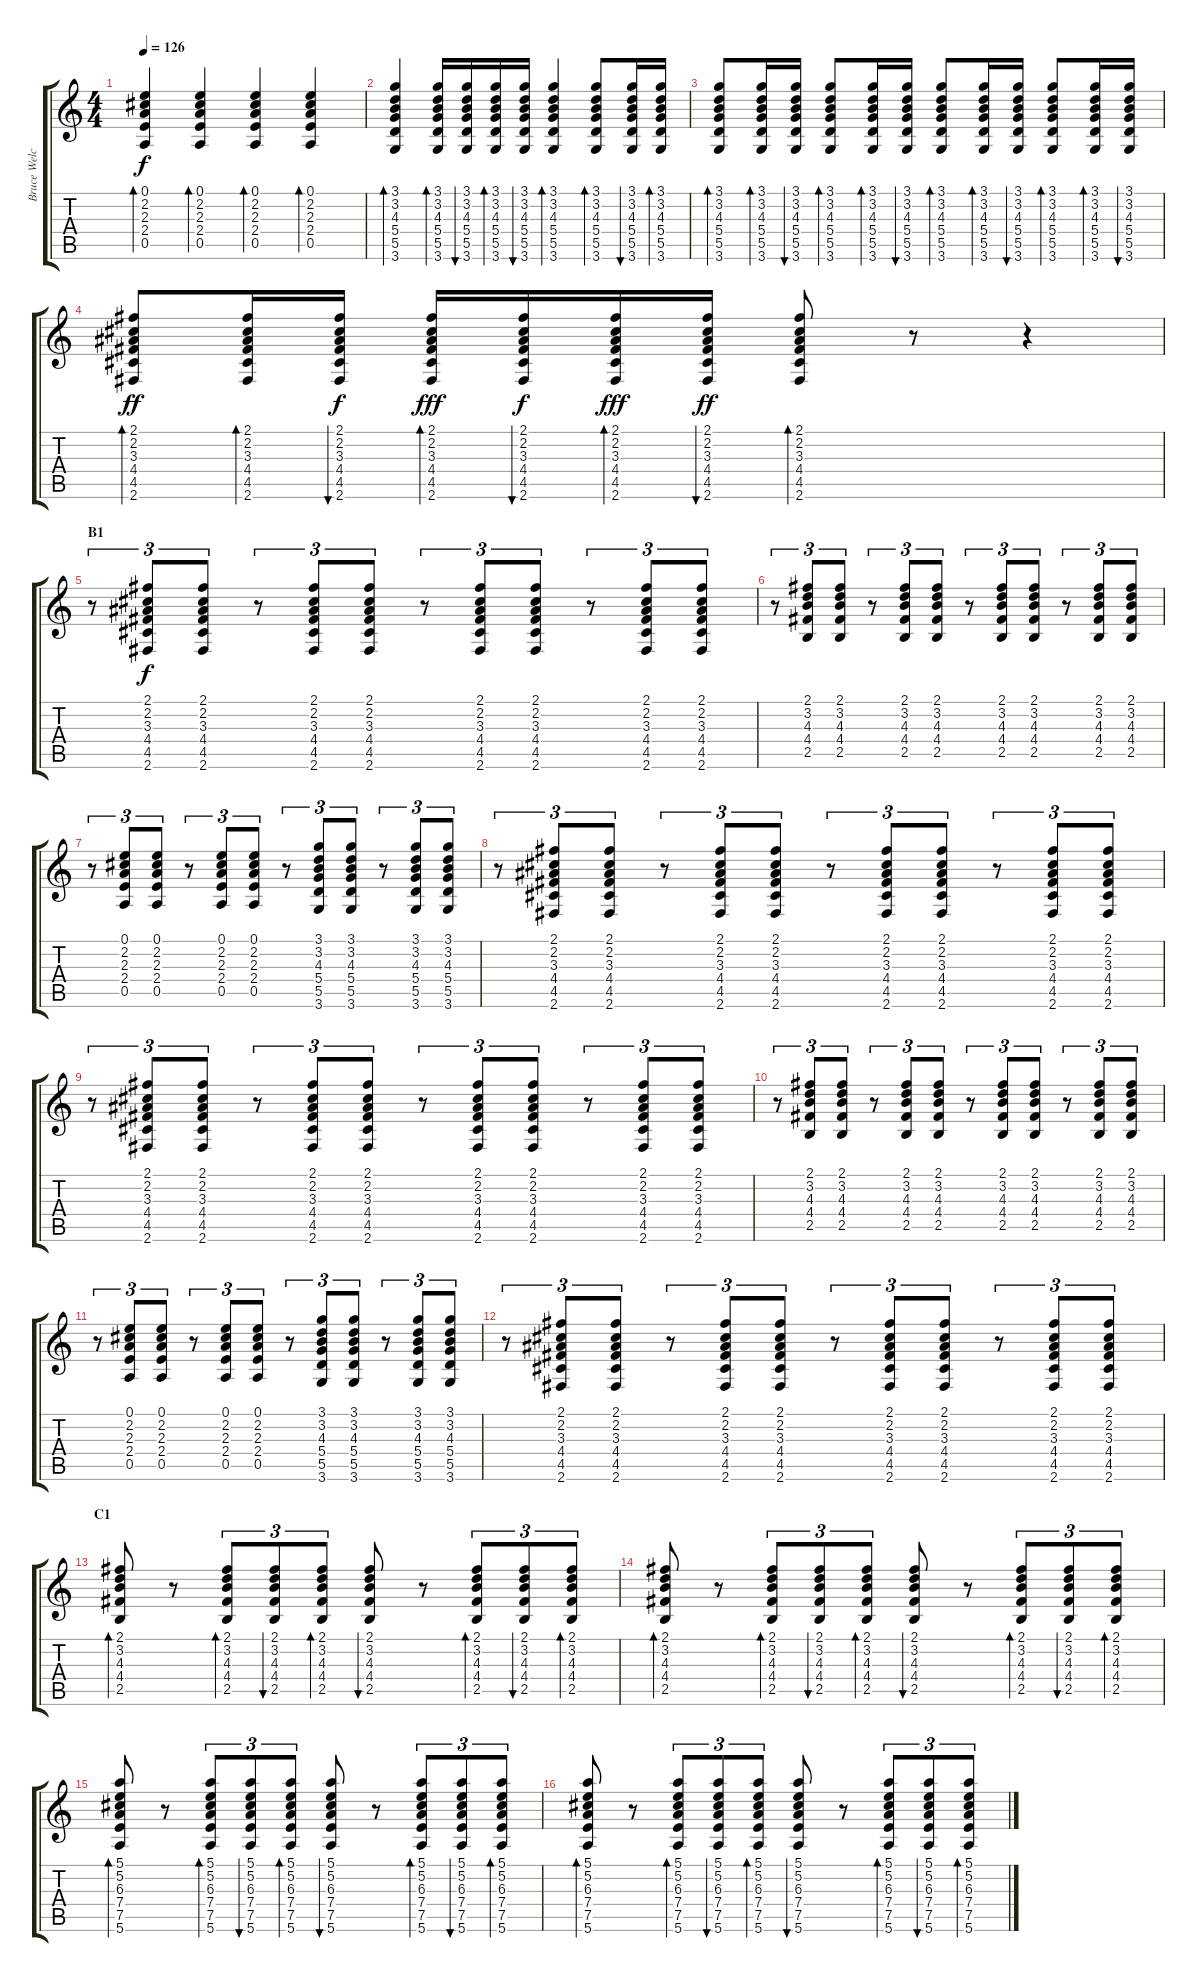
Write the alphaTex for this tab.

\track ("Bruce Welch" "Bruce Welc") {instrument acousticguitarnylon}
\staff {score tabs}
\tuning (E4 B3 G3 D3 A2 E2) {hide}
\ts (4 4)
\tempo 126
\clef g2
\ks c
(0.1 2.2 2.3 2.4 0.5).4{bd 60 dy f} (0.1 2.2 2.3 2.4 0.5).4{bd 60} (0.1 2.2 2.3 2.4 0.5).4{bd 60} (0.1 2.2 2.3 2.4 0.5).4{bd 60} |
(3.1 3.2 4.3 5.4 5.5 3.6).4{bd 60} (3.1 3.2 4.3 5.4 5.5 3.6).16{bd 60} (3.1 3.2 4.3 5.4 5.5 3.6).16{bu 60} (3.1 3.2 4.3 5.4 5.5 3.6).16{bd 60} (3.1 3.2 4.3 5.4 5.5 3.6).16{bu 60} (3.1 3.2 4.3 5.4 5.5 3.6).4{bd 60} (3.1 3.2 4.3 5.4 5.5 3.6).8{bd 60} (3.1 3.2 4.3 5.4 5.5 3.6).16{bu 60} (3.1 3.2 4.3 5.4 5.5 3.6).16{bd 60} |
(3.1 3.2 4.3 5.4 5.5 3.6).8{bd 60} (3.1 3.2 4.3 5.4 5.5 3.6).16{bd 60} (3.1 3.2 4.3 5.4 5.5 3.6).16{bu 60} (3.1 3.2 4.3 5.4 5.5 3.6).8{bd 60} (3.1 3.2 4.3 5.4 5.5 3.6).16{bd 60} (3.1 3.2 4.3 5.4 5.5 3.6).16{bu 60} (3.1 3.2 4.3 5.4 5.5 3.6).8{bd 60} (3.1 3.2 4.3 5.4 5.5 3.6).16{bd 60} (3.1 3.2 4.3 5.4 5.5 3.6).16{bu 60} (3.1 3.2 4.3 5.4 5.5 3.6).8{bd 60} (3.1 3.2 4.3 5.4 5.5 3.6).16{bd 60} (3.1 3.2 4.3 5.4 5.5 3.6).16{bu 60} |
(2.1 2.2 3.3 4.4 4.5 2.6).8{bd 60 dy ff} (2.1 2.2 3.3 4.4 4.5 2.6).16{bd 60} (2.1 2.2 3.3 4.4 4.5 2.6).16{bu 60 dy f} (2.1 2.2 3.3 4.4 4.5 2.6).16{bd 60 dy fff} (2.1 2.2 3.3 4.4 4.5 2.6).16{bu 60 dy f} (2.1 2.2 3.3 4.4 4.5 2.6).16{bd 60 dy fff} (2.1 2.2 3.3 4.4 4.5 2.6).16{bu 60 dy ff} (2.1 2.2 3.3 4.4 4.5 2.6).8{bd 60} r.8 r.4 |
\section ("" "B1")
r.8{tu (3 2)} (2.1 2.2 3.3 4.4 4.5 2.6).8{tu (3 2) dy f} (2.1 2.2 3.3 4.4 4.5 2.6).8{tu (3 2)} r.8{tu (3 2)} (2.1 2.2 3.3 4.4 4.5 2.6).8{tu (3 2)} (2.1 2.2 3.3 4.4 4.5 2.6).8{tu (3 2)} r.8{tu (3 2)} (2.1 2.2 3.3 4.4 4.5 2.6).8{tu (3 2)} (2.1 2.2 3.3 4.4 4.5 2.6).8{tu (3 2)} r.8{tu (3 2)} (2.1 2.2 3.3 4.4 4.5 2.6).8{tu (3 2)} (2.1 2.2 3.3 4.4 4.5 2.6).8{tu (3 2)} |
r.8{tu (3 2)} (2.1 3.2 4.3 4.4 2.5).8{tu (3 2)} (2.1 3.2 4.3 4.4 2.5).8{tu (3 2)} r.8{tu (3 2)} (2.1 3.2 4.3 4.4 2.5).8{tu (3 2)} (2.1 3.2 4.3 4.4 2.5).8{tu (3 2)} r.8{tu (3 2)} (2.1 3.2 4.3 4.4 2.5).8{tu (3 2)} (2.1 3.2 4.3 4.4 2.5).8{tu (3 2)} r.8{tu (3 2)} (2.1 3.2 4.3 4.4 2.5).8{tu (3 2)} (2.1 3.2 4.3 4.4 2.5).8{tu (3 2)} |
r.8{tu (3 2)} (0.1 2.2 2.3 2.4 0.5).8{tu (3 2)} (0.1 2.2 2.3 2.4 0.5).8{tu (3 2)} r.8{tu (3 2)} (0.1 2.2 2.3 2.4 0.5).8{tu (3 2)} (0.1 2.2 2.3 2.4 0.5).8{tu (3 2)} r.8{tu (3 2)} (3.1 3.2 4.3 5.4 5.5 3.6).8{tu (3 2)} (3.1 3.2 4.3 5.4 5.5 3.6).8{tu (3 2)} r.8{tu (3 2)} (3.1 3.2 4.3 5.4 5.5 3.6).8{tu (3 2)} (3.1 3.2 4.3 5.4 5.5 3.6).8{tu (3 2)} |
r.8{tu (3 2)} (2.1 2.2 3.3 4.4 4.5 2.6).8{tu (3 2)} (2.1 2.2 3.3 4.4 4.5 2.6).8{tu (3 2)} r.8{tu (3 2)} (2.1 2.2 3.3 4.4 4.5 2.6).8{tu (3 2)} (2.1 2.2 3.3 4.4 4.5 2.6).8{tu (3 2)} r.8{tu (3 2)} (2.1 2.2 3.3 4.4 4.5 2.6).8{tu (3 2)} (2.1 2.2 3.3 4.4 4.5 2.6).8{tu (3 2)} r.8{tu (3 2)} (2.1 2.2 3.3 4.4 4.5 2.6).8{tu (3 2)} (2.1 2.2 3.3 4.4 4.5 2.6).8{tu (3 2)} |
r.8{tu (3 2)} (2.1 2.2 3.3 4.4 4.5 2.6).8{tu (3 2)} (2.1 2.2 3.3 4.4 4.5 2.6).8{tu (3 2)} r.8{tu (3 2)} (2.1 2.2 3.3 4.4 4.5 2.6).8{tu (3 2)} (2.1 2.2 3.3 4.4 4.5 2.6).8{tu (3 2)} r.8{tu (3 2)} (2.1 2.2 3.3 4.4 4.5 2.6).8{tu (3 2)} (2.1 2.2 3.3 4.4 4.5 2.6).8{tu (3 2)} r.8{tu (3 2)} (2.1 2.2 3.3 4.4 4.5 2.6).8{tu (3 2)} (2.1 2.2 3.3 4.4 4.5 2.6).8{tu (3 2)} |
r.8{tu (3 2)} (2.1 3.2 4.3 4.4 2.5).8{tu (3 2)} (2.1 3.2 4.3 4.4 2.5).8{tu (3 2)} r.8{tu (3 2)} (2.1 3.2 4.3 4.4 2.5).8{tu (3 2)} (2.1 3.2 4.3 4.4 2.5).8{tu (3 2)} r.8{tu (3 2)} (2.1 3.2 4.3 4.4 2.5).8{tu (3 2)} (2.1 3.2 4.3 4.4 2.5).8{tu (3 2)} r.8{tu (3 2)} (2.1 3.2 4.3 4.4 2.5).8{tu (3 2)} (2.1 3.2 4.3 4.4 2.5).8{tu (3 2)} |
r.8{tu (3 2)} (0.1 2.2 2.3 2.4 0.5).8{tu (3 2)} (0.1 2.2 2.3 2.4 0.5).8{tu (3 2)} r.8{tu (3 2)} (0.1 2.2 2.3 2.4 0.5).8{tu (3 2)} (0.1 2.2 2.3 2.4 0.5).8{tu (3 2)} r.8{tu (3 2)} (3.1 3.2 4.3 5.4 5.5 3.6).8{tu (3 2)} (3.1 3.2 4.3 5.4 5.5 3.6).8{tu (3 2)} r.8{tu (3 2)} (3.1 3.2 4.3 5.4 5.5 3.6).8{tu (3 2)} (3.1 3.2 4.3 5.4 5.5 3.6).8{tu (3 2)} |
r.8{tu (3 2)} (2.1 2.2 3.3 4.4 4.5 2.6).8{tu (3 2)} (2.1 2.2 3.3 4.4 4.5 2.6).8{tu (3 2)} r.8{tu (3 2)} (2.1 2.2 3.3 4.4 4.5 2.6).8{tu (3 2)} (2.1 2.2 3.3 4.4 4.5 2.6).8{tu (3 2)} r.8{tu (3 2)} (2.1 2.2 3.3 4.4 4.5 2.6).8{tu (3 2)} (2.1 2.2 3.3 4.4 4.5 2.6).8{tu (3 2)} r.8{tu (3 2)} (2.1 2.2 3.3 4.4 4.5 2.6).8{tu (3 2)} (2.1 2.2 3.3 4.4 4.5 2.6).8{tu (3 2)} |
\section ("" "C1")
(2.1 3.2 4.3 4.4 2.5).8{bd 60} r.8 (2.1 3.2 4.3 4.4 2.5).8{tu (3 2) bd 60} (2.1 3.2 4.3 4.4 2.5).8{tu (3 2) bu 60} (2.1 3.2 4.3 4.4 2.5).8{tu (3 2) bd 60} (2.1 3.2 4.3 4.4 2.5).8{bu 60} r.8 (2.1 3.2 4.3 4.4 2.5).8{tu (3 2) bd 60} (2.1 3.2 4.3 4.4 2.5).8{tu (3 2) bu 60} (2.1 3.2 4.3 4.4 2.5).8{tu (3 2) bd 60} |
(2.1 3.2 4.3 4.4 2.5).8{bd 60} r.8 (2.1 3.2 4.3 4.4 2.5).8{tu (3 2) bd 60} (2.1 3.2 4.3 4.4 2.5).8{tu (3 2) bu 60} (2.1 3.2 4.3 4.4 2.5).8{tu (3 2) bd 60} (2.1 3.2 4.3 4.4 2.5).8{bu 60} r.8 (2.1 3.2 4.3 4.4 2.5).8{tu (3 2) bd 60} (2.1 3.2 4.3 4.4 2.5).8{tu (3 2) bu 60} (2.1 3.2 4.3 4.4 2.5).8{tu (3 2) bd 60} |
(5.1 5.2 6.3 7.4 7.5 5.6).8{bd 60} r.8 (5.1 5.2 6.3 7.4 7.5 5.6).8{tu (3 2) bd 60} (5.1 5.2 6.3 7.4 7.5 5.6).8{tu (3 2) bu 60} (5.1 5.2 6.3 7.4 7.5 5.6).8{tu (3 2) bd 60} (5.1 5.2 6.3 7.4 7.5 5.6).8{bu 60} r.8 (5.1 5.2 6.3 7.4 7.5 5.6).8{tu (3 2) bd 60} (5.1 5.2 6.3 7.4 7.5 5.6).8{tu (3 2) bu 60} (5.1 5.2 6.3 7.4 7.5 5.6).8{tu (3 2) bd 60} |
(5.1 5.2 6.3 7.4 7.5 5.6).8{bd 60} r.8 (5.1 5.2 6.3 7.4 7.5 5.6).8{tu (3 2) bd 60} (5.1 5.2 6.3 7.4 7.5 5.6).8{tu (3 2) bu 60} (5.1 5.2 6.3 7.4 7.5 5.6).8{tu (3 2) bd 60} (5.1 5.2 6.3 7.4 7.5 5.6).8{bu 60} r.8 (5.1 5.2 6.3 7.4 7.5 5.6).8{tu (3 2) bd 60} (5.1 5.2 6.3 7.4 7.5 5.6).8{tu (3 2) bu 60} (5.1 5.2 6.3 7.4 7.5 5.6).8{tu (3 2) bd 60}
